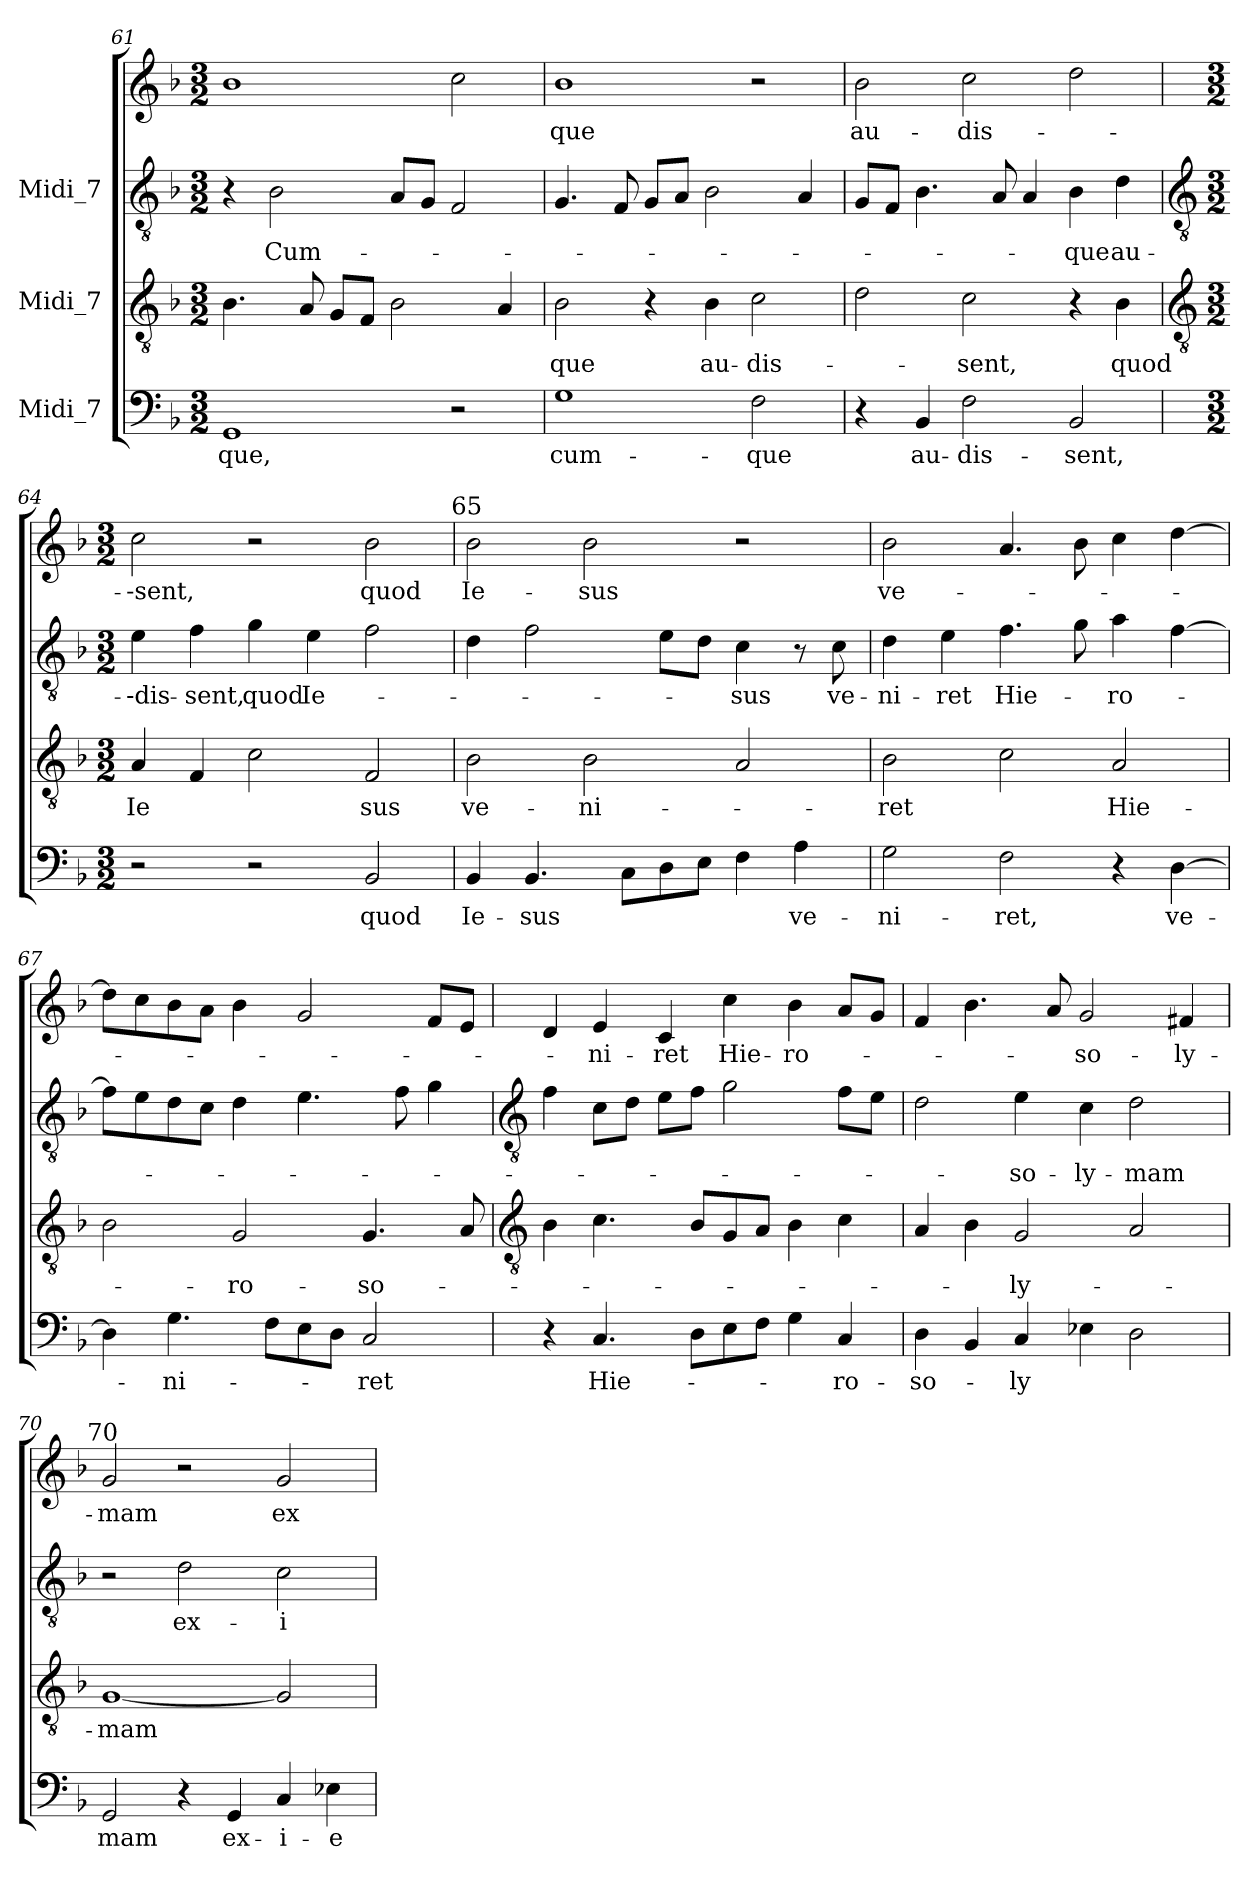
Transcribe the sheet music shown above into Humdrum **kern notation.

**kern	**text	**kern	**text	**kern	**text	**kern	**text
*part4	*part4	*part3	*part3	*part2	*part2	*part1	*part1
*staff4	*staff4	*staff3	*staff3	*staff2	*staff2	*staff1	*staff1
*I"Midi_7	*	*I"Midi_7	*	*I"Midi_7	*	*	*
*clefF4	*	*clefGv2	*	*clefGv2	*	*clefG2	*
*k[b-]	*	*k[b-]	*	*k[b-]	*	*k[b-]	*
*F:	*	*F:	*	*F:	*	*F:	*
*M3/2	*	*M3/2	*	*M3/2	*	*M3/2	*
=61	=61	=61	=61	=61	=61	=61	=61
!	!LO:LY:b	!	!	!	!	!	!
1GG	que,	4.B-	.	4r	.	1b-	.
!	!	!	!	!	!LO:LY:b	!	!
.	.	.	.	2B-	Cum-	.	.
.	.	8A	.	.	.	.	.
.	.	8GL	.	.	.	.	.
.	.	8FJ	.	.	.	.	.
.	.	2B-	.	8AL	.	.	.
.	.	.	.	8GJ	.	.	.
2r	.	.	.	2F	.	2cc	.
.	.	4A	.	.	.	.	.
=62	=62	=62	=62	=62	=62	=62	=62
!	!LO:LY:b	!	!LO:LY:b	!	!	!	!LO:LY:b
1G	cum-	2B-	-que	4.G	.	1b-	que
.	.	.	.	8F	.	.	.
.	.	4r	.	8GL	.	.	.
.	.	.	.	8AJ	.	.	.
!	!	!	!LO:LY:b	!	!	!	!
.	.	4B-	au-	2B-	.	.	.
!	!LO:LY:b	!	!LO:LY:b	!	!	!	!
2F	-que	2c	-dis-	.	.	2r	.
.	.	.	.	4A	.	.	.
=63	=63	=63	=63	=63	=63	=63	=63
!	!	!	!	!	!	!	!LO:LY:b
4r	.	2d	.	8GL	.	2b-	au-
.	.	.	.	8FJ	.	.	.
!	!LO:LY:b	!	!	!	!	!	!
4BB-	au-	.	.	4.B-	.	.	.
!	!LO:LY:b	!	!LO:LY:b	!	!	!	!LO:LY:b
2F	-dis-	2c	-sent,	.	.	2cc	-dis-
.	.	.	.	8A	.	.	.
.	.	.	.	4A	.	.	.
!	!LO:LY:b	!	!	!	!LO:LY:b	!	!
2BB-	-sent,	4r	.	4B-	-que	2dd	.
!	!	!	!LO:LY:b	!	!LO:LY:b	!	!
.	.	4B-	quod	4d	au-	.	.
!!LO:LB:g=z
=64	=64	=64	=64	=64	=64	=64	=64
*	*	*clefGv2	*	*clefGv2	*	*	*
*M3/2	*	*M3/2	*	*M3/2	*	*M3/2	*
!	!	!	!LO:LY:b	!	!LO:LY:b	!	!LO:LY:b
2r	.	4A	Ie	4e	--dis-	2cc	--sent,
!	!	!	!	!	!LO:LY:b	!	!
.	.	4F	.	4f	-sent,	.	.
!	!	!	!	!	!LO:LY:b	!	!
2r	.	2c	.	4g	quod	2r	.
!	!	!	!	!	!LO:LY:b	!	!
.	.	.	.	4e	Ie-	.	.
!	!LO:LY:b	!	!LO:LY:b	!	!	!	!LO:LY:b
2BB-	quod	2F	sus	2f	.	2b-	quod
=65	=65	=65	=65	=65	=65	=65	=65
!	!	!	!	!	!	!LO:TX:a:cj:t=65	!
!	!LO:LY:b	!	!LO:LY:b	!	!	!	!LO:LY:b
4BB-	Ie-	2B-	ve-	4d	.	2b-	Ie-
!	!LO:LY:b	!	!	!	!	!	!
4.BB-	-sus	.	.	2f	.	.	.
!	!	!	!LO:LY:b	!	!	!	!LO:LY:b
.	.	2B-	-ni-	.	.	2b-	-sus
8CL	.	.	.	.	.	.	.
8D	.	.	.	8eL	.	.	.
8EJ	.	.	.	8dJ	.	.	.
!	!	!	!	!	!LO:LY:b	!	!
4F	.	2A	.	4c	-sus	2r	.
!	!LO:LY:b	!	!	!	!	!	!
4A	ve-	.	.	8r	.	.	.
!	!	!	!	!	!LO:LY:b	!	!
.	.	.	.	8c	ve-	.	.
=66	=66	=66	=66	=66	=66	=66	=66
!	!LO:LY:b	!	!LO:LY:b	!	!LO:LY:b	!	!LO:LY:b
2G	-ni-	2B-	-ret	4d	-ni-	2b-	ve-
!	!	!	!	!	!LO:LY:b	!	!
.	.	.	.	4e	-ret	.	.
!	!LO:LY:b	!	!	!	!LO:LY:b	!	!
2F	-ret,	2c	.	4.f	Hie-	4.a	.
.	.	.	.	8g	.	8b-	.
!	!	!	!LO:LY:b	!	!LO:LY:b	!	!
4r	.	2A	Hie-	4a	-ro-	4cc	.
!	!LO:LY:b	!	!	!	!	!	!
[4D	ve-	.	.	[4f	.	[4dd	.
=67	=67	=67	=67	=67	=67	=67	=67
4D]	.	2B-	.	8fL]	.	8ddL]	.
.	.	.	.	8e	.	8cc	.
!	!LO:LY:b	!	!	!	!	!	!
4.G	-ni-	.	.	8d	.	8b-	.
.	.	.	.	8cJ	.	8aJ	.
!	!	!	!LO:LY:b	!	!	!	!
.	.	2G	-ro-	4d	.	4b-	.
8FL	.	.	.	.	.	.	.
8E	.	.	.	4.e	.	2g	.
8DJ	.	.	.	.	.	.	.
!	!LO:LY:b	!	!LO:LY:b	!	!	!	!
2C	-ret	4.G	-so-	.	.	.	.
.	.	.	.	8f	.	.	.
.	.	.	.	4g	.	8fL	.
.	.	8A	.	.	.	8eJ	.
!!LO:LB:g=z
=68	=68	=68	=68	=68	=68	=68	=68
*	*	*clefGv2	*	*clefGv2	*	*	*
4r	.	4B-	.	4f	.	4d	.
!	!LO:LY:b	!	!	!	!	!	!LO:LY:b
4.C	Hie-	4.c	.	8cL	.	4e	-ni-
.	.	.	.	8dJ	.	.	.
!	!	!	!	!	!	!	!LO:LY:b
.	.	.	.	8eL	.	4c	-ret
8DL	.	8B-L	.	8fJ	.	.	.
!	!	!	!	!	!	!	!LO:LY:b
8E	.	8G	.	2g	.	4cc	Hie-
8FJ	.	8AJ	.	.	.	.	.
!	!	!	!	!	!	!	!LO:LY:b
4G	.	4B-	.	.	.	4b-	-ro-
!	!LO:LY:b	!	!	!	!	!	!
4C	-ro-	4c	.	8fL	.	8aL	.
.	.	.	.	8eJ	.	8gJ	.
=69	=69	=69	=69	=69	=69	=69	=69
!	!LO:LY:b	!	!	!	!	!	!
4D	-so-	4A	.	2d	.	4f	.
4BB-	.	4B-	.	.	.	4.b-	.
!	!LO:LY:b	!	!LO:LY:b	!	!LO:LY:b	!	!
4C	-ly	2G	-ly-	4e	-so-	.	.
.	.	.	.	.	.	8a	.
!	!	!	!	!	!LO:LY:b	!	!LO:LY:b
4E-X	.	.	.	4c	-ly-	2g	-so-
!	!	!	!	!	!LO:LY:b	!	!
2D	.	2A	.	2d	-mam	.	.
!	!	!	!	!	!	!	!LO:LY:b
.	.	.	.	.	.	4f#	-ly-
=70	=70	=70	=70	=70	=70	=70	=70
!	!	!	!	!	!	!LO:TX:a:cj:t=70	!
!	!LO:LY:b	!	!LO:LY:b	!	!	!	!LO:LY:b
2GG	mam	[1G	-mam	2r	.	2g	-mam
!	!	!	!	!	!LO:LY:b	!	!
4r	.	.	.	2d	ex-	2r	.
!	!LO:LY:b	!	!	!	!	!	!
4GG	ex-	.	.	.	.	.	.
!	!LO:LY:b	!	!	!	!LO:LY:b	!	!LO:LY:b
4C	-i-	2G]	.	2c	-i-	2g	ex-
!	!LO:LY:b	!	!	!	!	!	!
4E-X	-e-	.	.	.	.	.	.
=	=	=	=	=	=	=	=
*-	*-	*-	*-	*-	*-	*-	*-
